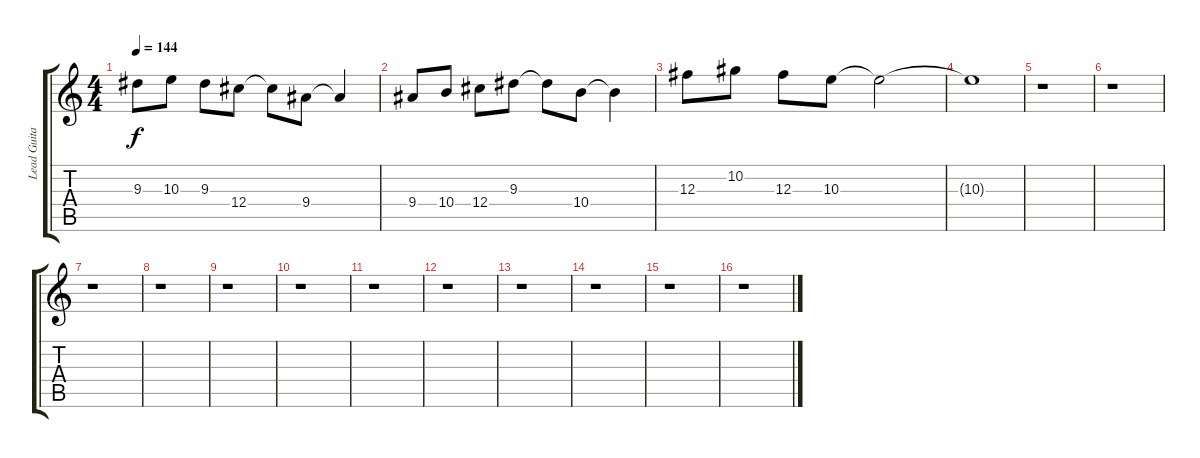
\track ("Lead Guitar II" "Lead Guita") {instrument distortionguitar}
\staff {score tabs}
\tuning (Eb4 Bb3 Gb3 Db3 Ab2 Eb2) {hide}
\ts (4 4)
\tempo 144
\clef g2
\ks c
9.3.8{dy f} 10.3.8 9.3.8 12.4.8 12.4{t}.8 9.4.8 9.4{t}.4 |
9.4.8 10.4.8 12.4.8 9.3.8 9.3{t}.8 10.4.8 10.4{t}.4 |
12.3.8 10.2.8 12.3.8 10.3.8 10.3{t}.2 |
10.3{t}.1 |
r.1 |
r.1 |
r.1 |
r.1 |
r.1 |
r.1 |
r.1 |
r.1 |
r.1 |
r.1 |
r.1 |
r.1
